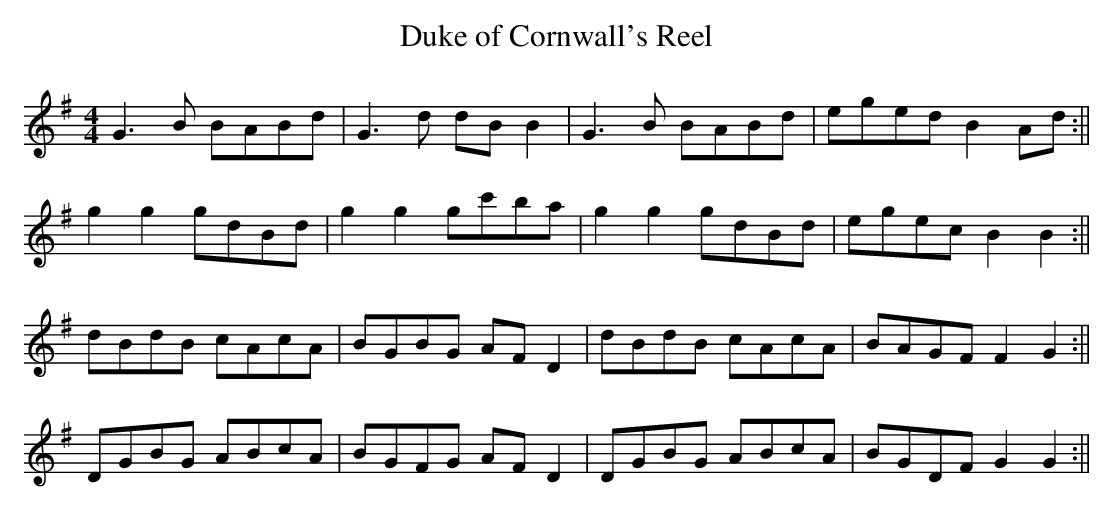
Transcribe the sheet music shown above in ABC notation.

X:1
T:Duke of Cornwall's Reel
M:4/4
L:1/8
K:G
G3 B BABd|G3 d dB B2|G3 B BABd|eged B2 Ad:||
g2 g2 gdBd|g2 g2 gc'ba|g2 g2 gdBd|egec B2 B2:||
dBdB cAcA|BGBG AF D2|dBdB cAcA|BAGF F2 G2:||
DGBG ABcA|BGFG AF D2|DGBG ABcA|BGDF G2 G2:||
